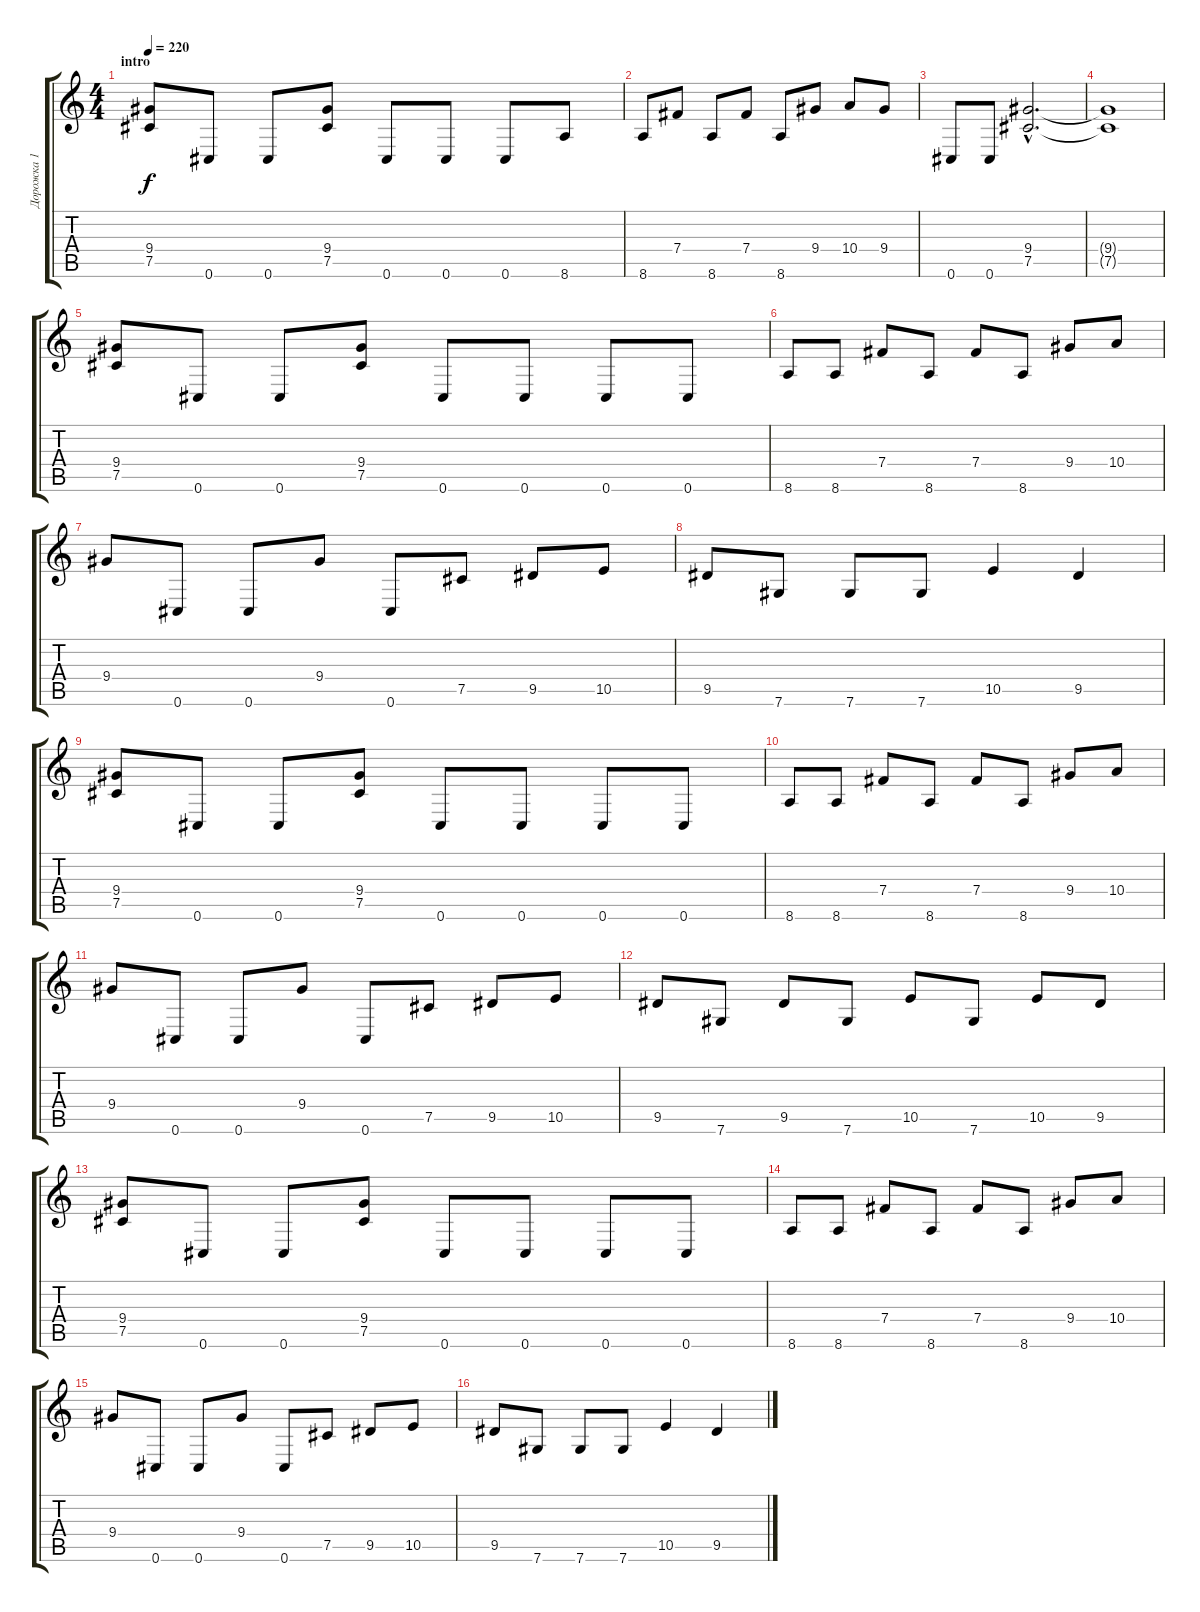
\track ("Дорожка 1" "Дорожка 1") {instrument distortionguitar}
\staff {score tabs}
\tuning (Db4 Ab3 E3 B2 Gb2 Db2) {hide}
\ts (4 4)
\section ("" "intro")
\tempo 220
\clef g2
\ks c
(9.4 7.5).8{dy f instrument distortionguitar} 0.6.8 0.6.8 (9.4 7.5).8 0.6.8 0.6.8 0.6.8 8.6.8 |
8.6.8 7.4.8 8.6.8 7.4.8 8.6.8 9.4.8 10.4.8 9.4.8 |
0.6.8 0.6.8 (9.4{hac} 7.5{hac}).2{d} |
(9.4{t} 7.5{t}).1 |
(9.4 7.5).8 0.6.8 0.6.8 (9.4 7.5).8 0.6.8 0.6.8 0.6.8 0.6.8 |
8.6.8 8.6.8 7.4.8 8.6.8 7.4.8 8.6.8 9.4.8 10.4.8 |
9.4.8 0.6.8 0.6.8 9.4.8 0.6.8 7.5.8 9.5.8 10.5.8 |
9.5.8 7.6.8 7.6.8 7.6.8 10.5.4 9.5.4 |
(9.4 7.5).8 0.6.8 0.6.8 (9.4 7.5).8 0.6.8 0.6.8 0.6.8 0.6.8 |
8.6.8 8.6.8 7.4.8 8.6.8 7.4.8 8.6.8 9.4.8 10.4.8 |
9.4.8 0.6.8 0.6.8 9.4.8 0.6.8 7.5.8 9.5.8 10.5.8 |
9.5.8 7.6.8 9.5.8 7.6.8 10.5.8 7.6.8 10.5.8 9.5.8 |
(9.4 7.5).8 0.6.8 0.6.8 (9.4 7.5).8 0.6.8 0.6.8 0.6.8 0.6.8 |
8.6.8 8.6.8 7.4.8 8.6.8 7.4.8 8.6.8 9.4.8 10.4.8 |
9.4.8 0.6.8 0.6.8 9.4.8 0.6.8 7.5.8 9.5.8 10.5.8 |
9.5.8 7.6.8 7.6.8 7.6.8 10.5.4 9.5.4
